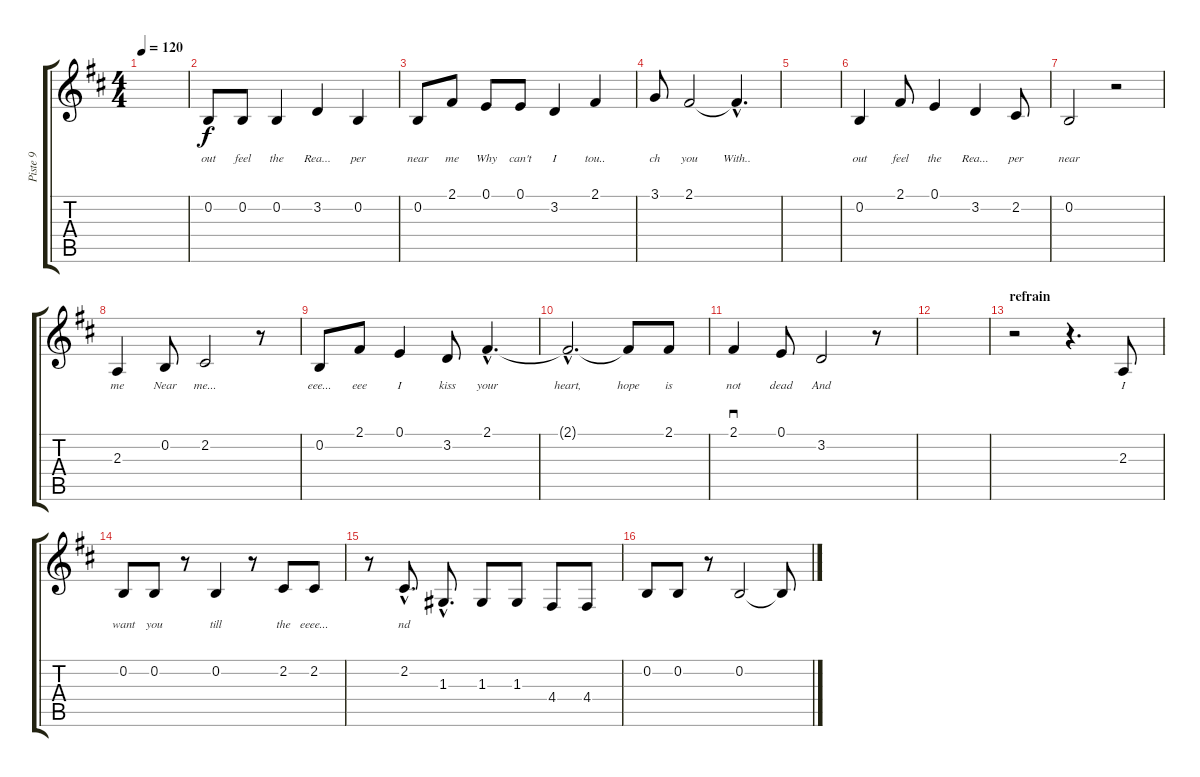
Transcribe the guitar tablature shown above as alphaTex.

\track ("Piste 9" "Piste 9") {instrument synthvoice}
\staff {score tabs}
\tuning (E4 B3 G3 D3 A2 E2) {hide}
\ts (4 4)
\tempo 120
\clef g2
\ks d
|
0.2.8{lyrics (0 "") lyrics (1 "out") lyrics (2 "") lyrics (3 "") lyrics (4 "")} 0.2.8{lyrics (0 "") lyrics (1 "feel") lyrics (2 "") lyrics (3 "") lyrics (4 "")} 0.2.4{lyrics (0 "") lyrics (1 "the") lyrics (2 "") lyrics (3 "") lyrics (4 "")} 3.2.4{lyrics (0 "") lyrics (1 "Rea...") lyrics (2 "") lyrics (3 "") lyrics (4 "")} 0.2.4{lyrics (0 "") lyrics (1 "per") lyrics (2 "") lyrics (3 "") lyrics (4 "")} |
0.2.8{lyrics (0 "") lyrics (1 "near") lyrics (2 "") lyrics (3 "") lyrics (4 "")} 2.1.8{lyrics (0 "") lyrics (1 "me") lyrics (2 "") lyrics (3 "") lyrics (4 "")} 0.1.8{lyrics (0 "") lyrics (1 "Why") lyrics (2 "") lyrics (3 "") lyrics (4 "")} 0.1.8{lyrics (0 "") lyrics (1 "can't") lyrics (2 "") lyrics (3 "") lyrics (4 "")} 3.2.4{lyrics (0 "") lyrics (1 "I") lyrics (2 "") lyrics (3 "") lyrics (4 "")} 2.1.4{lyrics (0 "") lyrics (1 "tou..") lyrics (2 "") lyrics (3 "") lyrics (4 "")} |
3.1.8{lyrics (0 "") lyrics (1 "ch") lyrics (2 "") lyrics (3 "") lyrics (4 "")} 2.1.2{lyrics (0 "") lyrics (1 "you") lyrics (2 "") lyrics (3 "") lyrics (4 "")} 2.1{hac t}.4{d lyrics (0 "") lyrics (1 "With..") lyrics (2 "") lyrics (3 "") lyrics (4 "")} |
|
0.2.4{lyrics (0 "") lyrics (1 "out") lyrics (2 "") lyrics (3 "") lyrics (4 "")} 2.1.8{lyrics (0 "") lyrics (1 "feel") lyrics (2 "") lyrics (3 "") lyrics (4 "")} 0.1.4{lyrics (0 "") lyrics (1 "the") lyrics (2 "") lyrics (3 "") lyrics (4 "")} 3.2.4{lyrics (0 "") lyrics (1 "Rea...") lyrics (2 "") lyrics (3 "") lyrics (4 "")} 2.2.8{lyrics (0 "") lyrics (1 "per") lyrics (2 "") lyrics (3 "") lyrics (4 "")} |
0.2.2{lyrics (0 "") lyrics (1 "near") lyrics (2 "") lyrics (3 "") lyrics (4 "")} r.2 |
2.3.4{lyrics (0 "") lyrics (1 "me") lyrics (2 "") lyrics (3 "") lyrics (4 "")} 0.2.8{lyrics (0 "") lyrics (1 "Near") lyrics (2 "") lyrics (3 "") lyrics (4 "")} 2.2.2{lyrics (0 "") lyrics (1 "me...") lyrics (2 "") lyrics (3 "") lyrics (4 "")} r.8 |
0.2.8{lyrics (0 "") lyrics (1 "eee...") lyrics (2 "") lyrics (3 "") lyrics (4 "")} 2.1.8{lyrics (0 "") lyrics (1 "eee") lyrics (2 "") lyrics (3 "") lyrics (4 "")} 0.1.4{lyrics (0 "") lyrics (1 "I") lyrics (2 "") lyrics (3 "") lyrics (4 "")} 3.2.8{lyrics (0 "") lyrics (1 "kiss") lyrics (2 "") lyrics (3 "") lyrics (4 "")} 2.1{hac}.4{d lyrics (0 "") lyrics (1 "your") lyrics (2 "") lyrics (3 "") lyrics (4 "")} |
2.1{hac t}.2{d lyrics (0 "") lyrics (1 "heart,") lyrics (2 "") lyrics (3 "") lyrics (4 "")} 2.1{t}.8{lyrics (0 "") lyrics (1 "hope") lyrics (2 "") lyrics (3 "") lyrics (4 "")} 2.1.8{lyrics (0 "") lyrics (1 "is") lyrics (2 "") lyrics (3 "") lyrics (4 "")} |
2.1.4{sd lyrics (0 "") lyrics (1 "not") lyrics (2 "") lyrics (3 "") lyrics (4 "")} 0.1.8{lyrics (0 "") lyrics (1 "dead") lyrics (2 "") lyrics (3 "") lyrics (4 "")} 3.2.2{lyrics (0 "") lyrics (1 "And") lyrics (2 "") lyrics (3 "") lyrics (4 "")} r.8 |
|
\section ("" "refrain")
r.2 r.4{d} 2.3.8{lyrics (0 "") lyrics (1 "I") lyrics (2 "") lyrics (3 "") lyrics (4 "")} |
0.2.8{lyrics (0 "") lyrics (1 "want") lyrics (2 "") lyrics (3 "") lyrics (4 "")} 0.2.8{lyrics (0 "") lyrics (1 "you") lyrics (2 "") lyrics (3 "") lyrics (4 "")} r.8 0.2.4{lyrics (0 "") lyrics (1 "till") lyrics (2 "") lyrics (3 "") lyrics (4 "")} r.8 2.2.8{lyrics (0 "") lyrics (1 "the") lyrics (2 "") lyrics (3 "") lyrics (4 "")} 2.2.8{lyrics (0 "") lyrics (1 "eeee...") lyrics (2 "") lyrics (3 "") lyrics (4 "")} |
r.8 2.2{hac}.8{d lyrics (0 "") lyrics (1 "nd") lyrics (2 "") lyrics (3 "") lyrics (4 "")} 1.3{hac}.8{d} 1.3.8 1.3.8 4.4.8 4.4.8 |
0.2.8 0.2.8 r.8 0.2.2 0.2{t}.8
